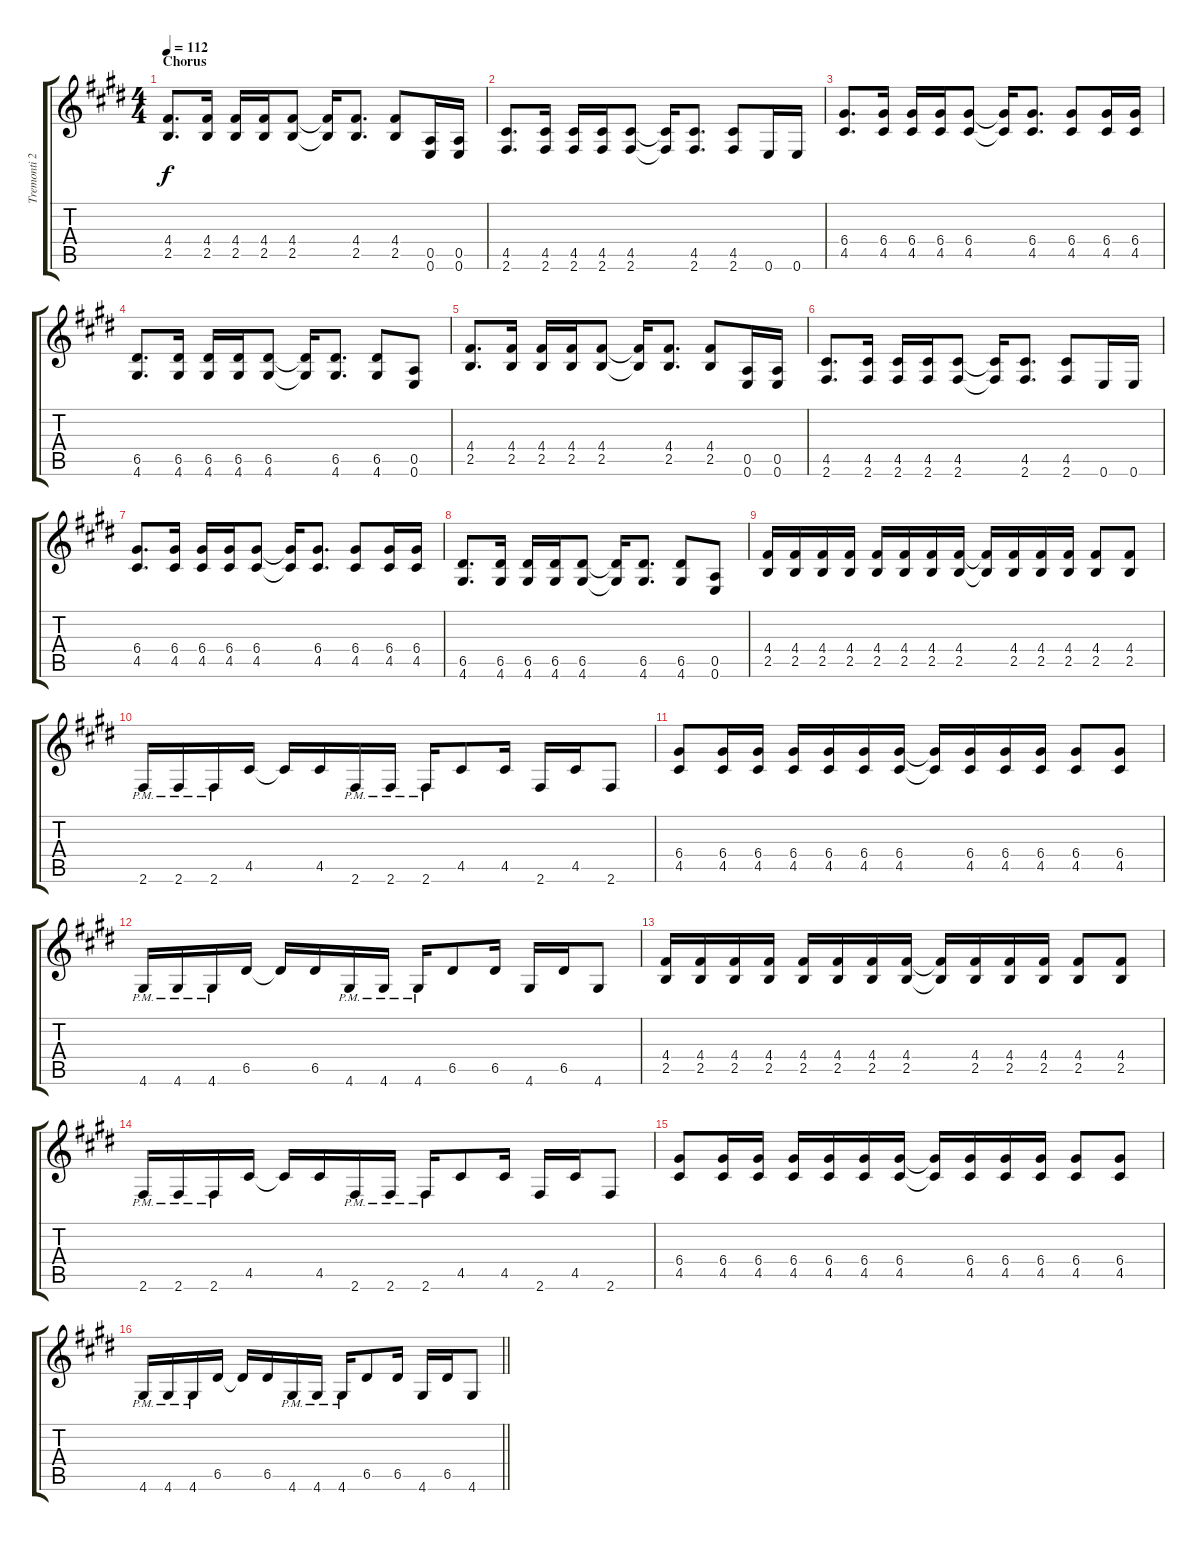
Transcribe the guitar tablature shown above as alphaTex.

\track ("Tremonti 2" "Tremonti 2") {instrument distortionguitar}
\staff {score tabs}
\tuning (E4 B3 G3 D3 A2 E2) {hide}
\ts (4 4)
\section ("" "Chorus")
\tempo 112
\clef g2
\ks c#minor
(4.4 2.5).8{d dy f} (4.4 2.5).16 (4.4 2.5).16 (4.4 2.5).16 (4.4 2.5).8 (4.4{t} 2.5{t}).16 (4.4 2.5).8{d} (4.4 2.5).8 (0.5 0.6).16 (0.5 0.6).16 |
(4.5 2.6).8{d} (4.5 2.6).16 (4.5 2.6).16 (4.5 2.6).16 (4.5 2.6).8 (4.5{t} 2.6{t}).16 (4.5 2.6).8{d} (4.5 2.6).8 0.6.16 0.6.16 |
(6.4 4.5).8{d} (6.4 4.5).16 (6.4 4.5).16 (6.4 4.5).16 (6.4 4.5).8 (6.4{t} 4.5{t}).16 (6.4 4.5).8{d} (6.4 4.5).8 (6.4 4.5).16 (6.4 4.5).16 |
(6.5 4.6).8{d} (6.5 4.6).16 (6.5 4.6).16 (6.5 4.6).16 (6.5 4.6).8 (6.5{t} 4.6{t}).16 (6.5 4.6).8{d} (6.5 4.6).8 (0.5 0.6).8 |
(4.4 2.5).8{d} (4.4 2.5).16 (4.4 2.5).16 (4.4 2.5).16 (4.4 2.5).8 (4.4{t} 2.5{t}).16 (4.4 2.5).8{d} (4.4 2.5).8 (0.5 0.6).16 (0.5 0.6).16 |
(4.5 2.6).8{d} (4.5 2.6).16 (4.5 2.6).16 (4.5 2.6).16 (4.5 2.6).8 (4.5{t} 2.6{t}).16 (4.5 2.6).8{d} (4.5 2.6).8 0.6.16 0.6.16 |
(6.4 4.5).8{d} (6.4 4.5).16 (6.4 4.5).16 (6.4 4.5).16 (6.4 4.5).8 (6.4{t} 4.5{t}).16 (6.4 4.5).8{d} (6.4 4.5).8 (6.4 4.5).16 (6.4 4.5).16 |
(6.5 4.6).8{d} (6.5 4.6).16 (6.5 4.6).16 (6.5 4.6).16 (6.5 4.6).8 (6.5{t} 4.6{t}).16 (6.5 4.6).8{d} (6.5 4.6).8 (0.5 0.6).8 |
(4.4 2.5).16 (4.4 2.5).16 (4.4 2.5).16 (4.4 2.5).16 (4.4 2.5).16 (4.4 2.5).16 (4.4 2.5).16 (4.4 2.5).16 (4.4{t} 2.5{t}).16 (4.4 2.5).16 (4.4 2.5).16 (4.4 2.5).16 (4.4 2.5).8 (4.4 2.5).8 |
2.6{pm}.16 2.6{pm}.16 2.6{pm}.16 4.5.16 4.5{t}.16 4.5.16 2.6{pm}.16 2.6{pm}.16 2.6{pm}.16 4.5.8 4.5.16 2.6.16 4.5.16 2.6.8 |
(6.4 4.5).8 (6.4 4.5).16 (6.4 4.5).16 (6.4 4.5).16 (6.4 4.5).16 (6.4 4.5).16 (6.4 4.5).16 (6.4{t} 4.5{t}).16 (6.4 4.5).16 (6.4 4.5).16 (6.4 4.5).16 (6.4 4.5).8 (6.4 4.5).8 |
4.6{pm}.16 4.6{pm}.16 4.6{pm}.16 6.5.16 6.5{t}.16 6.5.16 4.6{pm}.16 4.6{pm}.16 4.6{pm}.16 6.5.8 6.5.16 4.6.16 6.5.16 4.6.8 |
(4.4 2.5).16 (4.4 2.5).16 (4.4 2.5).16 (4.4 2.5).16 (4.4 2.5).16 (4.4 2.5).16 (4.4 2.5).16 (4.4 2.5).16 (4.4{t} 2.5{t}).16 (4.4 2.5).16 (4.4 2.5).16 (4.4 2.5).16 (4.4 2.5).8 (4.4 2.5).8 |
2.6{pm}.16 2.6{pm}.16 2.6{pm}.16 4.5.16 4.5{t}.16 4.5.16 2.6{pm}.16 2.6{pm}.16 2.6{pm}.16 4.5.8 4.5.16 2.6.16 4.5.16 2.6.8 |
(6.4 4.5).8 (6.4 4.5).16 (6.4 4.5).16 (6.4 4.5).16 (6.4 4.5).16 (6.4 4.5).16 (6.4 4.5).16 (6.4{t} 4.5{t}).16 (6.4 4.5).16 (6.4 4.5).16 (6.4 4.5).16 (6.4 4.5).8 (6.4 4.5).8 |
\barLineRight lightlight
4.6{pm}.16 4.6{pm}.16 4.6{pm}.16 6.5.16 6.5{t}.16 6.5.16 4.6{pm}.16 4.6{pm}.16 4.6{pm}.16 6.5.8 6.5.16 4.6.16 6.5.16 4.6.8
